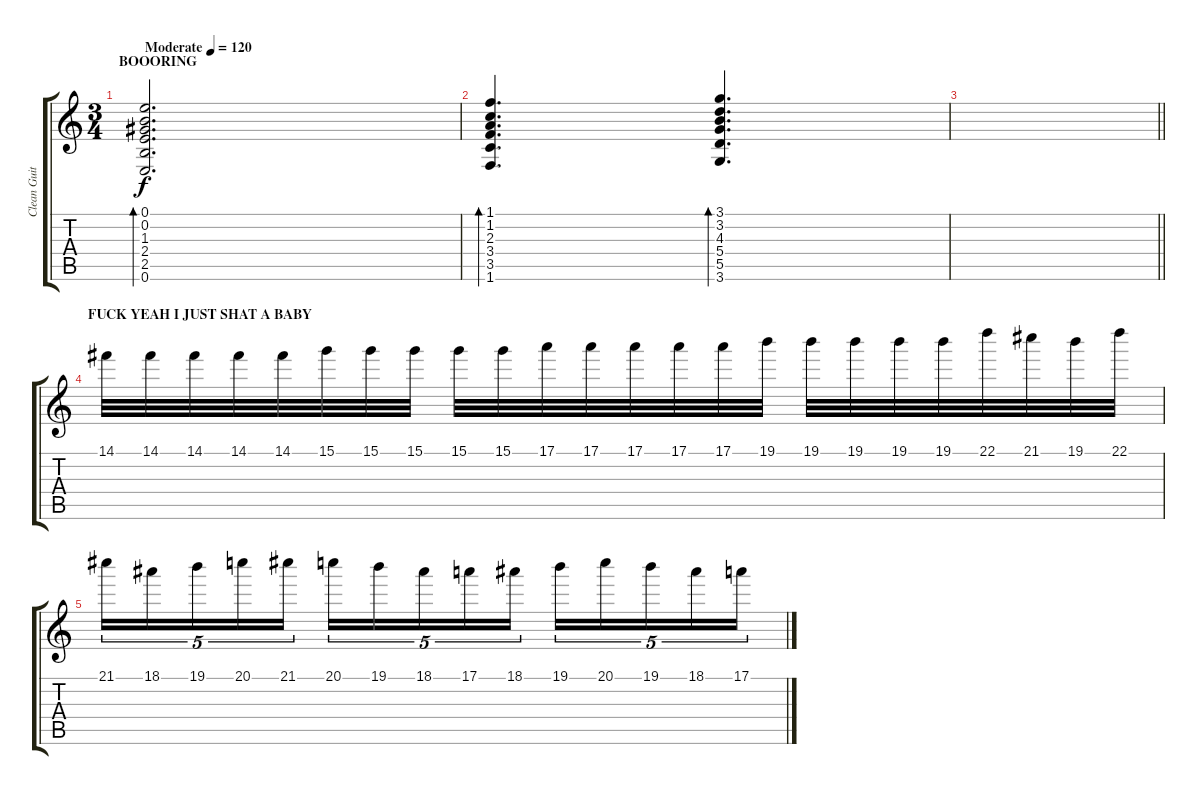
\track ("Clean Guitar #1" "Clean Guit") {instrument acousticguitarnylon}
\staff {score tabs}
\tuning (E4 B3 G3 D3 A2 E2) {hide}
\ts (3 4)
\section ("" "BOOORING")
\tempo (120 "Moderate")
\clef g2
\ks c
(0.1 0.2 1.3 2.4 2.5 0.6).2{d bd 120 dy f instrument acousticguitarnylon} |
(1.1 1.2 2.3 3.4 3.5 1.6).4{d bd 120} (3.1 3.2 4.3 5.4 5.5 3.6).4{d bd 120} |
\barLineRight lightlight
|
\section ("" "FUCK YEAH I JUST SHAT A BABY")
14.1.32{volume 16 balance 8} 14.1.32 14.1.32 14.1.32 14.1.32 15.1.32 15.1.32 15.1.32 15.1.32 15.1.32 17.1.32 17.1.32 17.1.32 17.1.32 17.1.32 19.1.32 19.1.32 19.1.32 19.1.32 19.1.32 22.1.32 21.1.32 19.1.32 22.1.32 |
21.1.16{tu (5 4)} 18.1.16{tu (5 4)} 19.1.16{tu (5 4)} 20.1.16{tu (5 4)} 21.1.16{tu (5 4)} 20.1.16{tu (5 4)} 19.1.16{tu (5 4)} 18.1.16{tu (5 4)} 17.1.16{tu (5 4)} 18.1.16{tu (5 4)} 19.1.16{tu (5 4)} 20.1.16{tu (5 4)} 19.1.16{tu (5 4)} 18.1.16{tu (5 4)} 17.1.16{tu (5 4)}
